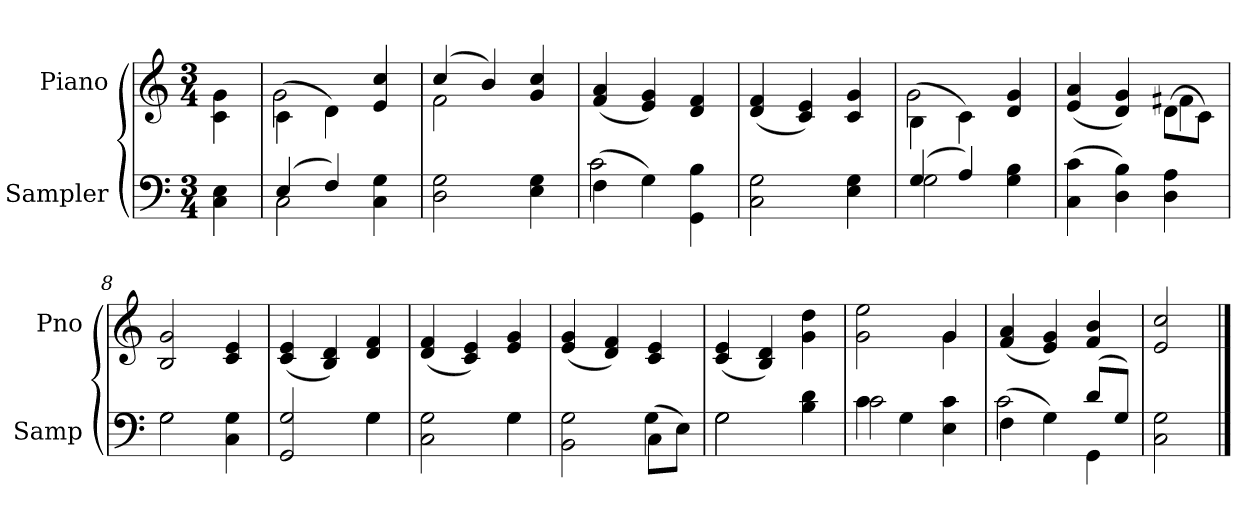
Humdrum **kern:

**kern	**kern
*part2	*part1
*staff2	*staff1
*I"Sampler	*I"Piano
*I'Samp	*I'Pno
*clefF4	*clefG2
*M3/4	*M3/4
=1	=1
4C 4E	4c\ 4g\
=2	=2
*^	*^
(4E/	2C	(4c\	2g
4F/)	.	4d\)	.
4C 4G	4ryy	4e 4cc	4ryy
*v	*v	*	*
=3	=3	=3
2D 2G	(4cc/	2f
.	4b/)	.
4E 4G	4g 4cc	4ryy
*	*v	*v
=4	=4
*^	*
(4F\	2c	(4f 4a
4G\)	.	4e 4g)
4GG 4B	4ryy	4d 4f
*v	*v	*
=5	=5
2C 2G	(4d 4f
.	4c 4e)
4E 4G	4c 4g
=6	=6
*^	*^
(4G/	2G	(4B\	2g
4A/)	.	4c\)	.
4G 4B	4ryy	4d 4g	4ryy
*v	*v	*	*
=7	=7	=7
(4C 4c	(4e 4a	2ryy
4D 4B)	4d 4g)	.
4D 4A	(8d\L	4f#X
.	8c\J)	.
*	*v	*v
=8	=8
*^	*
2G\	2G	2B 2g
4C 4G	4ryy	4c 4e
=9	=9	=9
2GG 2G	2ryy	(4c 4e
.	.	4B 4d)
4G\	4G	4d 4f
=10	=10	=10
2C 2G	2ryy	(4d 4f
.	.	4c 4e)
4G\	4G	4e 4g
=11	=11	=11
2BB 2G	2ryy	(4e 4g
.	.	4d 4f)
(8C\L	4G	4c 4e
8E\J)	.	.
=12	=12	=12
2G\	2G	(4c 4e
.	.	4B 4d)
4B 4d	4ryy	4g 4dd
=13	=13	=13
*	*	*^
4c\	2c	2g 2ee	2ryy
4G\	.	.	.
4E 4c	4ryy	4g/	4g
*	*	*v	*v
=14	=14	=14
(4F\	2c	(4f 4a
4G\)	.	4e 4g)
(8d/L	4GG	4f 4b
8G/J)	.	.
*v	*v	*
=15	=15
2C 2G	2e 2cc
==	==
*-	*-
